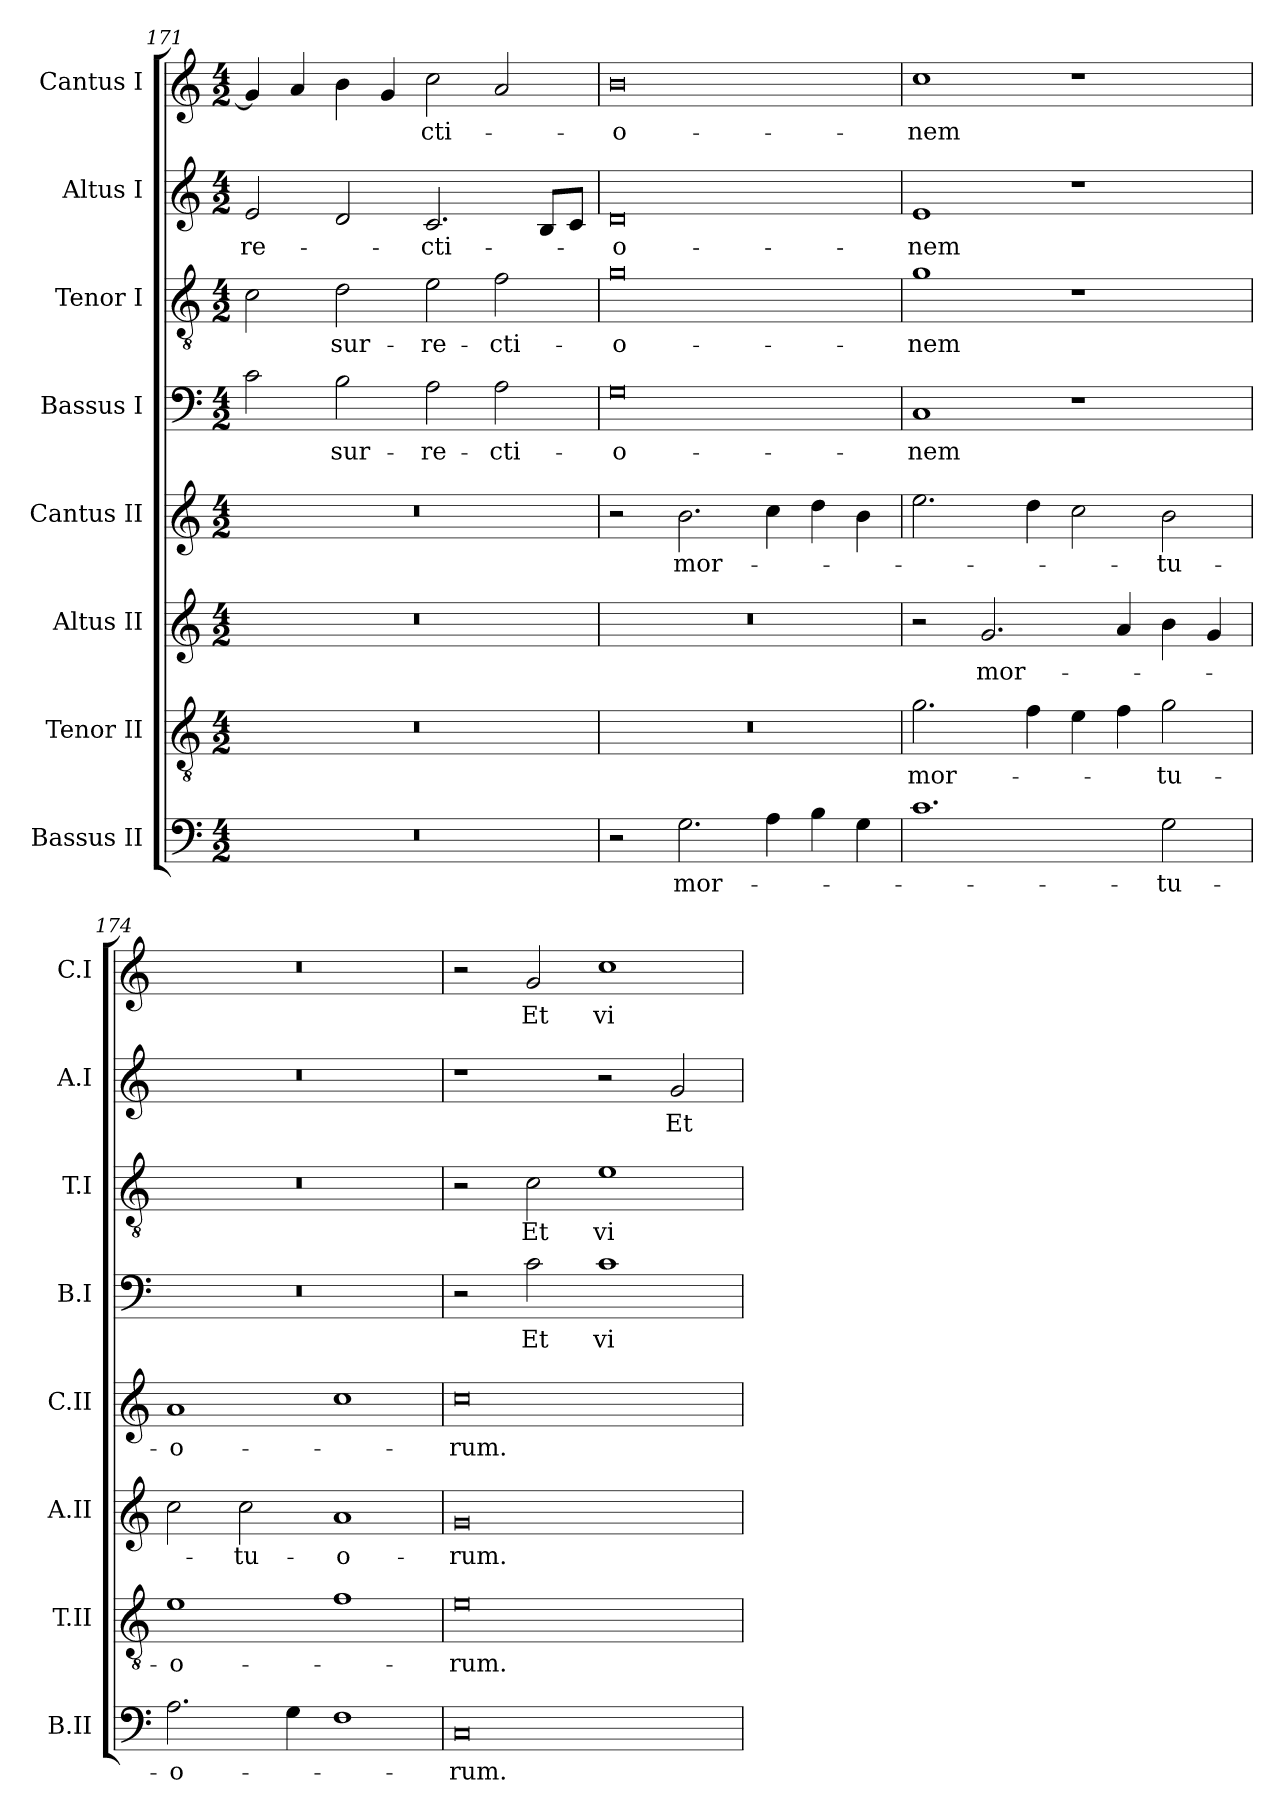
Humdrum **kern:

**kern	**text	**kern	**text	**kern	**text	**kern	**text	**kern	**text	**kern	**text	**kern	**text	**kern	**text
*part8	*part8	*part7	*part7	*part6	*part6	*part5	*part5	*part4	*part4	*part3	*part3	*part2	*part2	*part1	*part1
*staff8	*staff8	*staff7	*staff7	*staff6	*staff6	*staff5	*staff5	*staff4	*staff4	*staff3	*staff3	*staff2	*staff2	*staff1	*staff1
*I"Bassus II	*	*I"Tenor II	*	*I"Altus II	*	*I"Cantus II	*	*I"Bassus I	*	*I"Tenor I	*	*I"Altus I	*	*I"Cantus I	*
*I'B.II	*	*I'T.II	*	*I'A.II	*	*I'C.II	*	*I'B.I	*	*I'T.I	*	*I'A.I	*	*I'C.I	*
*clefF4	*	*clefGv2	*	*clefG2	*	*clefG2	*	*clefF4	*	*clefGv2	*	*clefG2	*	*clefG2	*
*	*	*ITrd7c12	*	*	*	*	*	*	*	*ITrd7c12	*	*	*	*	*
*k[]	*	*k[]	*	*k[]	*	*k[]	*	*k[]	*	*k[]	*	*k[]	*	*k[]	*
*C:	*	*C:	*	*C:	*	*C:	*	*C:	*	*C:	*	*C:	*	*C:	*
*M4/2	*	*M4/2	*	*M4/2	*	*M4/2	*	*M4/2	*	*M4/2	*	*M4/2	*	*M4/2	*
=171	=171	=171	=171	=171	=171	=171	=171	=171	=171	=171	=171	=171	=171	=171	=171
0r	.	0r	.	0r	.	0r	.	2c\	.	2C\	.	2e/	-re-	4g/]	.
.	.	.	.	.	.	.	.	.	.	.	.	.	.	4a/	.
.	.	.	.	.	.	.	.	2B\	-sur-	2D\	-sur-	2d/	.	4b\	.
.	.	.	.	.	.	.	.	.	.	.	.	.	.	4g/	.
.	.	.	.	.	.	.	.	2A\	-re-	2E\	-re-	2.c/	-cti-	2cc\	-cti-
.	.	.	.	.	.	.	.	2A\	-cti-	2F\	-cti-	.	.	2a/	.
.	.	.	.	.	.	.	.	.	.	.	.	8B/L	.	.	.
.	.	.	.	.	.	.	.	.	.	.	.	8c/J	.	.	.
=172	=172	=172	=172	=172	=172	=172	=172	=172	=172	=172	=172	=172	=172	=172	=172
2r	.	0r	.	0r	.	2r	.	0G\	-o-	0G\	-o-	0d/	-o-	0b\	-o-
2.G\	mor-	.	.	.	.	2.b\	mor-	.	.	.	.	.	.	.	.
4A\	.	.	.	.	.	4cc\	.	.	.	.	.	.	.	.	.
4B\	.	.	.	.	.	4dd\	.	.	.	.	.	.	.	.	.
4G\	.	.	.	.	.	4b\	.	.	.	.	.	.	.	.	.
=173	=173	=173	=173	=173	=173	=173	=173	=173	=173	=173	=173	=173	=173	=173	=173
1.c\	.	2.G\	mor-	2r	.	2.ee\	.	1C/	-nem	1G\	-nem	1e/	-nem	1cc\	-nem
.	.	.	.	2.g/	mor-	.	.	.	.	.	.	.	.	.	.
.	.	4F\	.	.	.	4dd\	.	.	.	.	.	.	.	.	.
.	.	4E\	.	.	.	2cc\	.	1r	.	1r	.	1r	.	1r	.
.	.	4F\	.	4a/	.	.	.	.	.	.	.	.	.	.	.
2G\	-tu-	2G\	-tu-	4b\	.	2b\	-tu-	.	.	.	.	.	.	.	.
.	.	.	.	4g/	.	.	.	.	.	.	.	.	.	.	.
=174	=174	=174	=174	=174	=174	=174	=174	=174	=174	=174	=174	=174	=174	=174	=174
2.A\	-o-	1E\	-o-	2cc\	.	1a/	-o-	0r	.	0r	.	0r	.	0r	.
.	.	.	.	2cc\	-tu-	.	.	.	.	.	.	.	.	.	.
4G\	.	.	.	.	.	.	.	.	.	.	.	.	.	.	.
1F\	.	1F\	.	1a/	-o-	1cc\	.	.	.	.	.	.	.	.	.
=175	=175	=175	=175	=175	=175	=175	=175	=175	=175	=175	=175	=175	=175	=175	=175
0C/	-rum.	0E\	-rum.	0g/	-rum.	0cc\	-rum.	2r	.	2r	.	1r	.	2r	.
.	.	.	.	.	.	.	.	2c\	Et	2C\	Et	.	.	2g/	Et
.	.	.	.	.	.	.	.	1c\	vi-	1E\	vi-	2r	.	1cc\	vi-
.	.	.	.	.	.	.	.	.	.	.	.	2g/	Et	.	.
=	=	=	=	=	=	=	=	=	=	=	=	=	=	=	=
*-	*-	*-	*-	*-	*-	*-	*-	*-	*-	*-	*-	*-	*-	*-	*-
